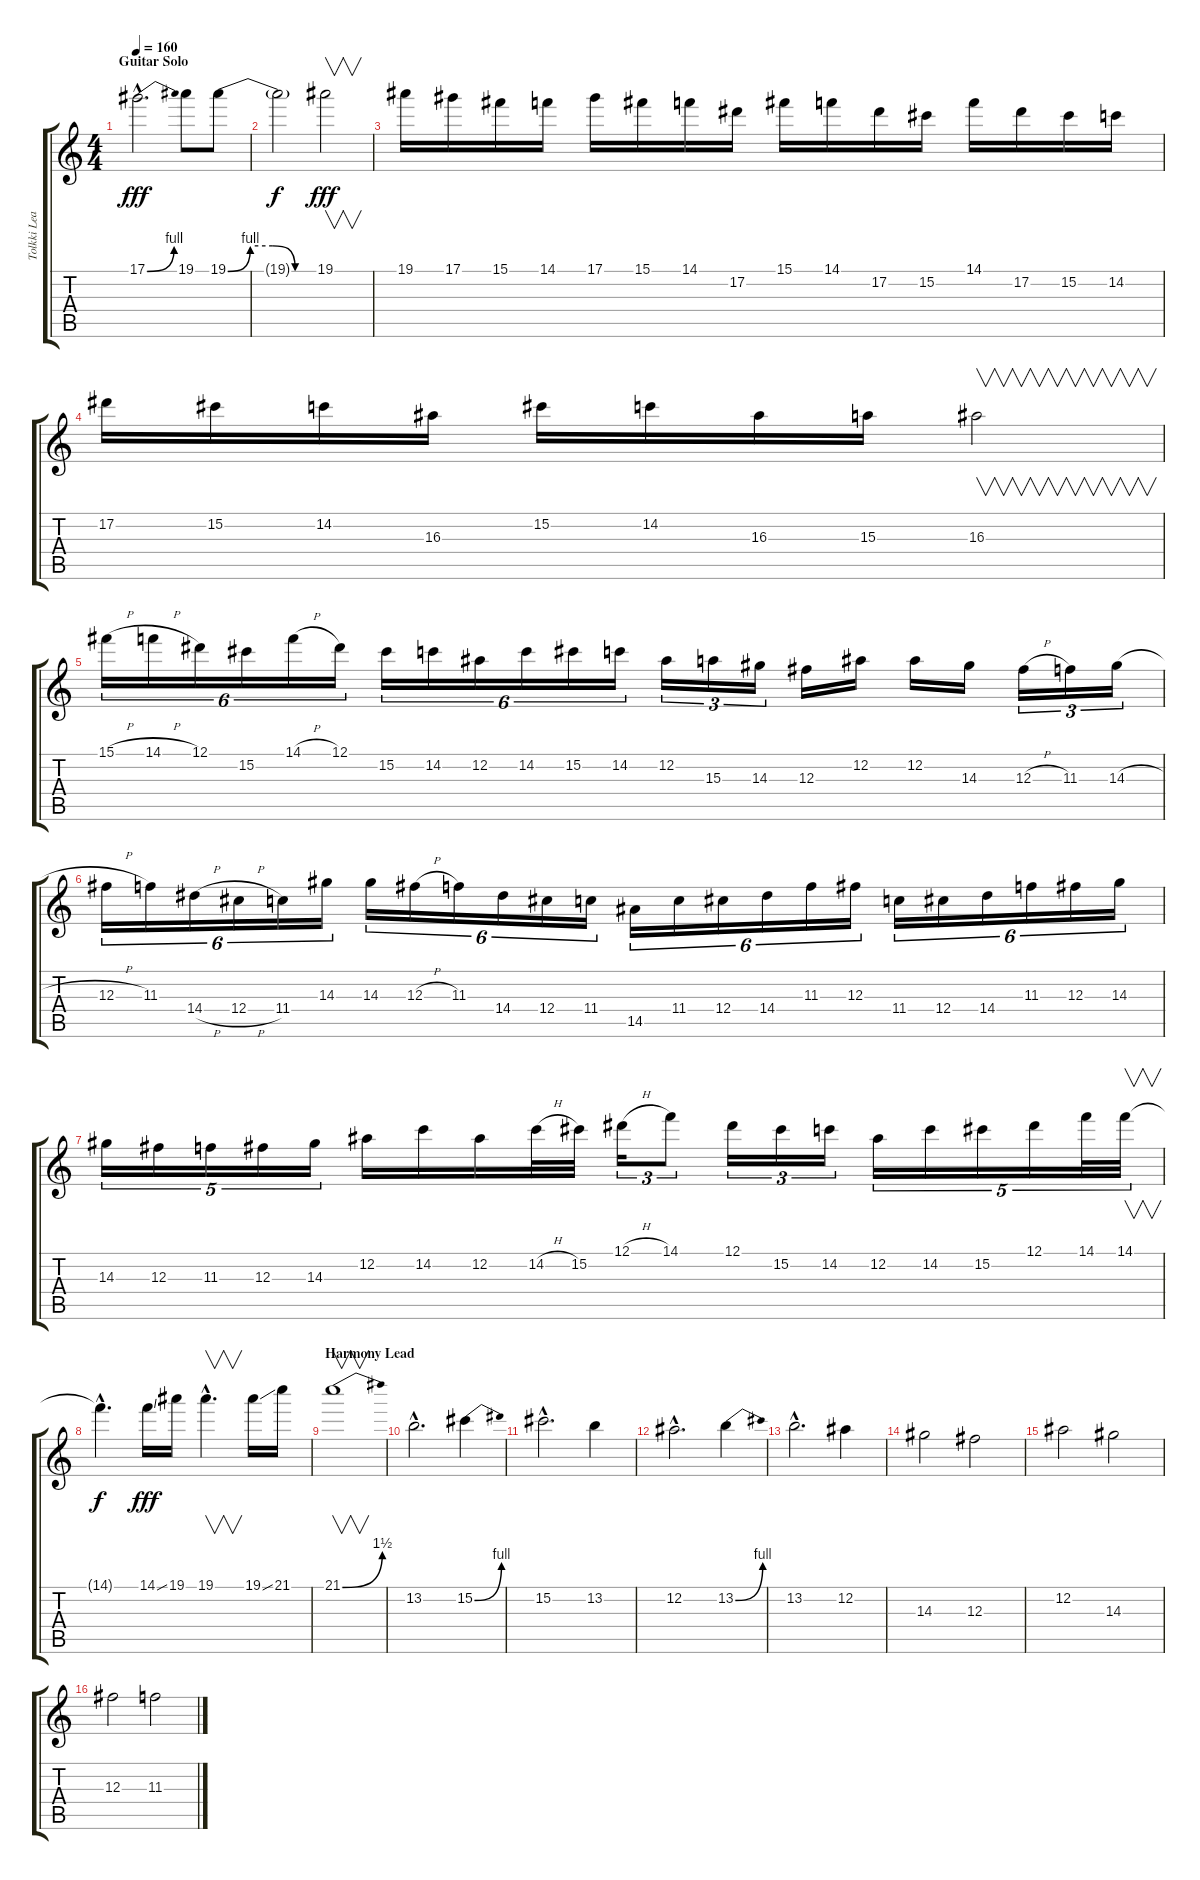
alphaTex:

\track ("Tolkki Lead" "Tolkki Lea") {instrument overdrivenguitar}
\staff {score tabs}
\tuning (Eb4 Bb3 Gb3 Db3 Ab2 Eb2) {hide}
\ts (4 4)
\section ("" "Guitar Solo")
\tempo 160
\clef g2
\ks c
17.1{be (bend 0 0 60 4) hac}.2{d dy fff} 19.1.8 19.1{be (custom 0 0 15 4 30 4 45 0 60 0)}.8 |
19.1{t}.2{dy f} 19.1.2{v dy fff} |
19.1.16 17.1.16 15.1.16 14.1.16 17.1.16 15.1.16 14.1.16 17.2.16 15.1.16 14.1.16 17.2.16 15.2.16 14.1.16 17.2.16 15.2.16 14.2.16 |
17.2.16 15.2.16 14.2.16 16.3.16 15.2.16 14.2.16 16.3.16 15.3.16 16.3.2{v} |
15.1{h}.16{tu (6 4)} 14.1{h}.16{tu (6 4)} 12.1.16{tu (6 4)} 15.2.16{tu (6 4)} 14.1{h}.16{tu (6 4)} 12.1.16{tu (6 4)} 15.2.16{tu (6 4)} 14.2.16{tu (6 4)} 12.2.16{tu (6 4)} 14.2.16{tu (6 4)} 15.2.16{tu (6 4)} 14.2.16{tu (6 4)} 12.2.16{tu (3 2)} 15.3.16{tu (3 2)} 14.3.16{tu (3 2)} 12.3.16 12.2.16 12.2.16 14.3.16 12.3{h}.16{tu (3 2)} 11.3.16{tu (3 2)} 14.3{h}.16{tu (3 2)} |
12.3{h}.16{tu (6 4)} 11.3.16{tu (6 4)} 14.4{h}.16{tu (6 4)} 12.4{h}.16{tu (6 4)} 11.4.16{tu (6 4)} 14.3.16{tu (6 4)} 14.3.16{tu (6 4)} 12.3{h}.16{tu (6 4)} 11.3.16{tu (6 4)} 14.4.16{tu (6 4)} 12.4.16{tu (6 4)} 11.4.16{tu (6 4)} 14.5.16{tu (6 4)} 11.4.16{tu (6 4)} 12.4.16{tu (6 4)} 14.4.16{tu (6 4)} 11.3.16{tu (6 4)} 12.3.16{tu (6 4)} 11.4.16{tu (6 4)} 12.4.16{tu (6 4)} 14.4.16{tu (6 4)} 11.3.16{tu (6 4)} 12.3.16{tu (6 4)} 14.3.16{tu (6 4)} |
14.3.16{tu (5 4)} 12.3.16{tu (5 4)} 11.3.16{tu (5 4)} 12.3.16{tu (5 4)} 14.3.16{tu (5 4)} 12.2.16 14.2.16 12.2.16 14.2{h}.32 15.2.32 12.1{h}.16{tu (3 2)} 14.1.8{tu (3 2)} 12.1.16{tu (3 2)} 15.2.16{tu (3 2)} 14.2.16{tu (3 2)} 12.2.16{tu (5 4)} 14.2.16{tu (5 4)} 15.2.16{tu (5 4)} 12.1.16{tu (5 4)} 14.1.32{tu (5 4)} 14.1.32{v tu (5 4)} |
14.1{hac t}.4{d dy f} 14.1{ss}.16{dy fff} 19.1.16 19.1{hac}.4{v d} 19.1{ss}.16 21.1.16 |
\section ("" "Harmony Lead")
21.1{be (bend 0 0 60 6)}.1{v} |
13.2{hac}.2{d} 15.2{be (bend 0 0 60 4)}.4 |
15.2{hac}.2{d} 13.2.4 |
12.2{hac}.2{d} 13.2{be (bend 0 0 60 4)}.4 |
13.2{hac}.2{d} 12.2.4 |
14.3.2 12.3.2 |
12.2.2 14.3.2 |
12.3.2 11.3.2
